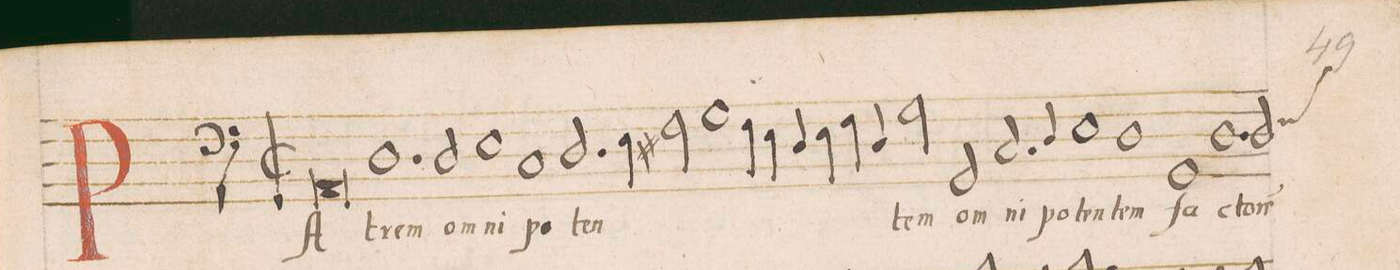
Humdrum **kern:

**kern	**text
*I"BASVS	*
*clefF4	*
*k[]	*
*met(C|)	*
*M2/1	*
*all\right	*
0AA/	PA-
=2-	=2-
1.D\	-trem
2D/	om-
=3-	=3-
1E\	-ni-
1C/	-po-
=4-	=4-
2.D/	-ten-
4E\	.
*2\right	*
2F#X\	.
1G\	.
=5-	=5-
4Fny\	.
4E\	.
4D/	.
4E\	.
4F\	.
4D/	.
=6-	=6-
2G\	tem
2GG/	om-
2.C/	-ni-
4D/	-po-
=7-	=7-
1E\	-ten-
1D\	-tem
=8-	=8-
1GG/	fa-
1.D\	-cto-
=9-	=9-
*custos:E	*
2D/	-re(m)
*-	*-
